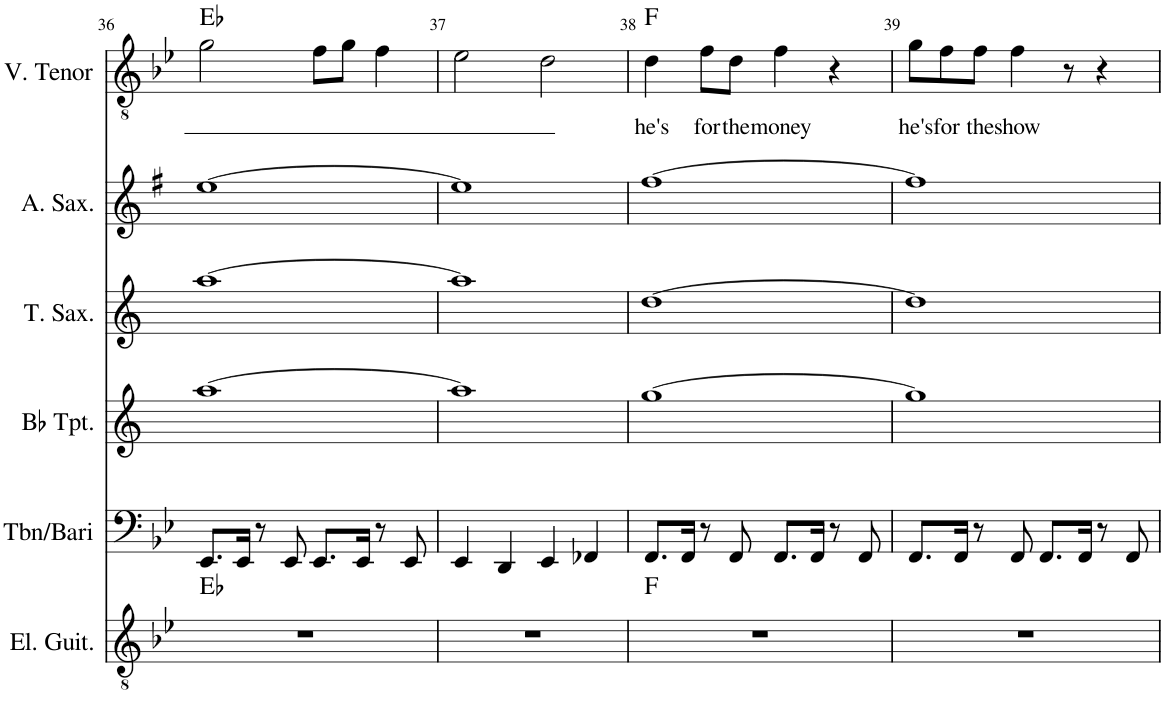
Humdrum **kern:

**kern	**harte	**kern	**kern	**kern	**kern	**kern	**text	**harte
*part6	*part6	*part5	*part4	*part3	*part2	*part1	*part1	*part1
*staff6	*	*staff5	*staff4	*staff3	*staff2	*staff1	*staff1	*
*I"Electric Guitar	*	*I"Tbn/Bari	*I"Bb Trumpet	*I"Tenor Saxophone	*I"Alto Saxophone	*I"V. Tenor	*	*
*I'El. Guit.	*	*I'Tbn/Bari	*I'Bb Tpt.	*I'T. Sax.	*I'A. Sax.	*I'V. Tenor	*	*
!!LO:PB:g=z
*clefGv2	*	*clefF4	*clefG2	*clefG2	*clefG2	*clefGv2	*	*
*	*	*	*Trd1c2	*Trd8c14	*Trd5c9	*	*	*
*k[b-e-]	*	*k[b-e-]	*k[]	*k[]	*k[f#]	*k[b-e-]	*	*
*M4/4	*	*M4/4	*M4/4	*M4/4	*M4/4	*M4/4	*	*
=36	=36	=36	=36	=36	=36	=36	=36	=36
1r	Eb:maj	8.EE-/L	[1aa	[1aa	[1ee	2g\	.	Eb:maj
.	.	16EE-/Jk	.	.	.	.	.	.
.	.	8r	.	.	.	.	.	.
.	.	8EE-/	.	.	.	.	.	.
.	.	8.EE-/L	.	.	.	8f\L	.	.
.	.	.	.	.	.	8g\J	.	.
.	.	16EE-/Jk	.	.	.	.	.	.
.	.	8r	.	.	.	4f\	.	.
.	.	8EE-/	.	.	.	.	.	.
=37	=37	=37	=37	=37	=37	=37	=37	=37
1r	.	4EE-/	1aa]	1aa]	1ee]	2e-\	.	.
.	.	4DD/	.	.	.	.	.	.
.	.	4EE-/	.	.	.	2d\	.	.
.	.	4FF-X/	.	.	.	.	.	.
=38	=38	=38	=38	=38	=38	=38	=38	=38
!	!	!	!	!	!	!	!LO:LY:b	!
1r	F:maj	8.FF/L	[1gg	[1dd	[1ff#	4d\	he's	F:maj
.	.	16FF/Jk	.	.	.	.	.	.
!	!	!	!	!	!	!	!LO:LY:b	!
.	.	8r	.	.	.	8f\L	for	.
!	!	!	!	!	!	!	!LO:LY:b	!
.	.	8FF/	.	.	.	8d\J	the	.
!	!	!	!	!	!	!	!LO:LY:b	!
.	.	8.FF/L	.	.	.	4f\	money	.
.	.	16FF/Jk	.	.	.	.	.	.
.	.	8r	.	.	.	4r	.	.
.	.	8FF/	.	.	.	.	.	.
=39	=39	=39	=39	=39	=39	=39	=39	=39
!	!	!	!	!	!	!	!LO:LY:b	!
1r	.	8.FF/L	1gg]	1dd]	1ff#]	8g\L	he's	.
!	!	!	!	!	!	!	!LO:LY:b	!
.	.	.	.	.	.	8f\	for	.
.	.	16FF/Jk	.	.	.	.	.	.
!	!	!	!	!	!	!	!LO:LY:b	!
.	.	8r	.	.	.	8f\J	the	.
!	!	!	!	!	!	!	!LO:LY:b	!
.	.	8FF/	.	.	.	4f\	show	.
.	.	8.FF/L	.	.	.	.	.	.
.	.	.	.	.	.	8r	.	.
.	.	16FF/Jk	.	.	.	.	.	.
.	.	8r	.	.	.	4r	.	.
.	.	8FF/	.	.	.	.	.	.
=	=	=	=	=	=	=	=	=
*-	*-	*-	*-	*-	*-	*-	*-	*-
